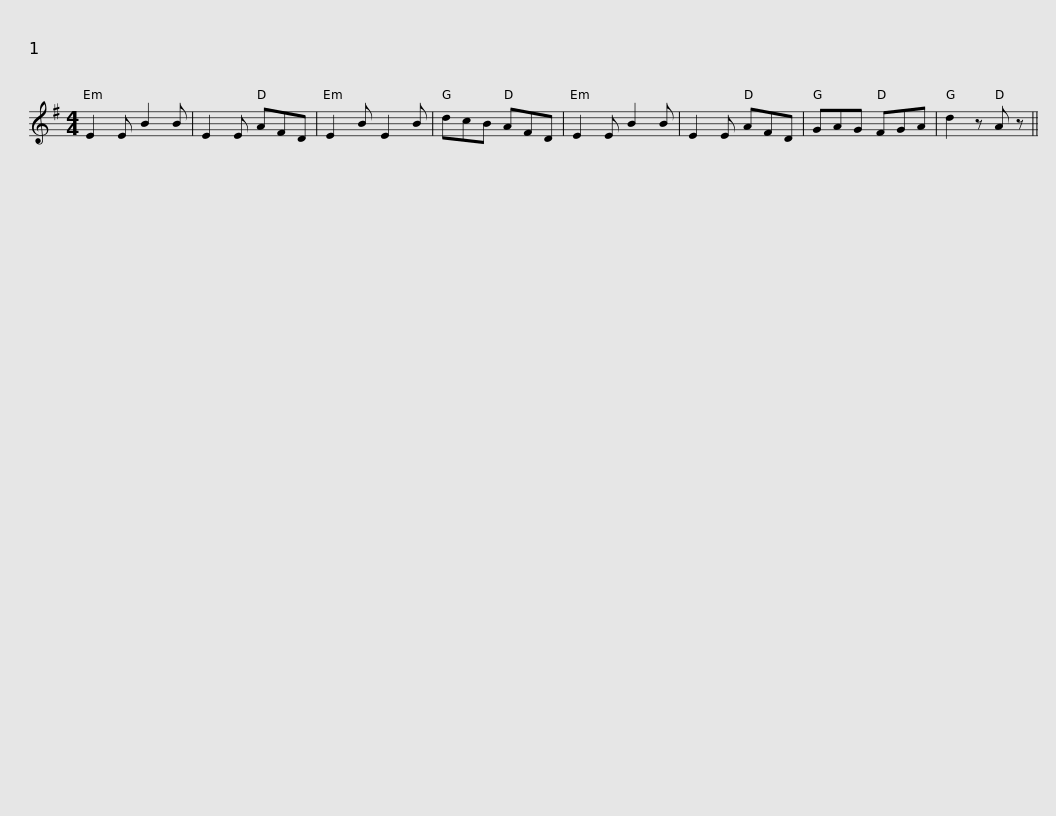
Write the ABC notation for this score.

X:1
L:1/8
M:4/4
I:linebreak $
K:Emin
V:1 treble
V:1
 E2 E B2 B | E2 E AFD | E2 B E2 B | dcB AFD | E2 E B2 B | %5
 E2 E AFD | GAG FGA | d2 z A z || %8
